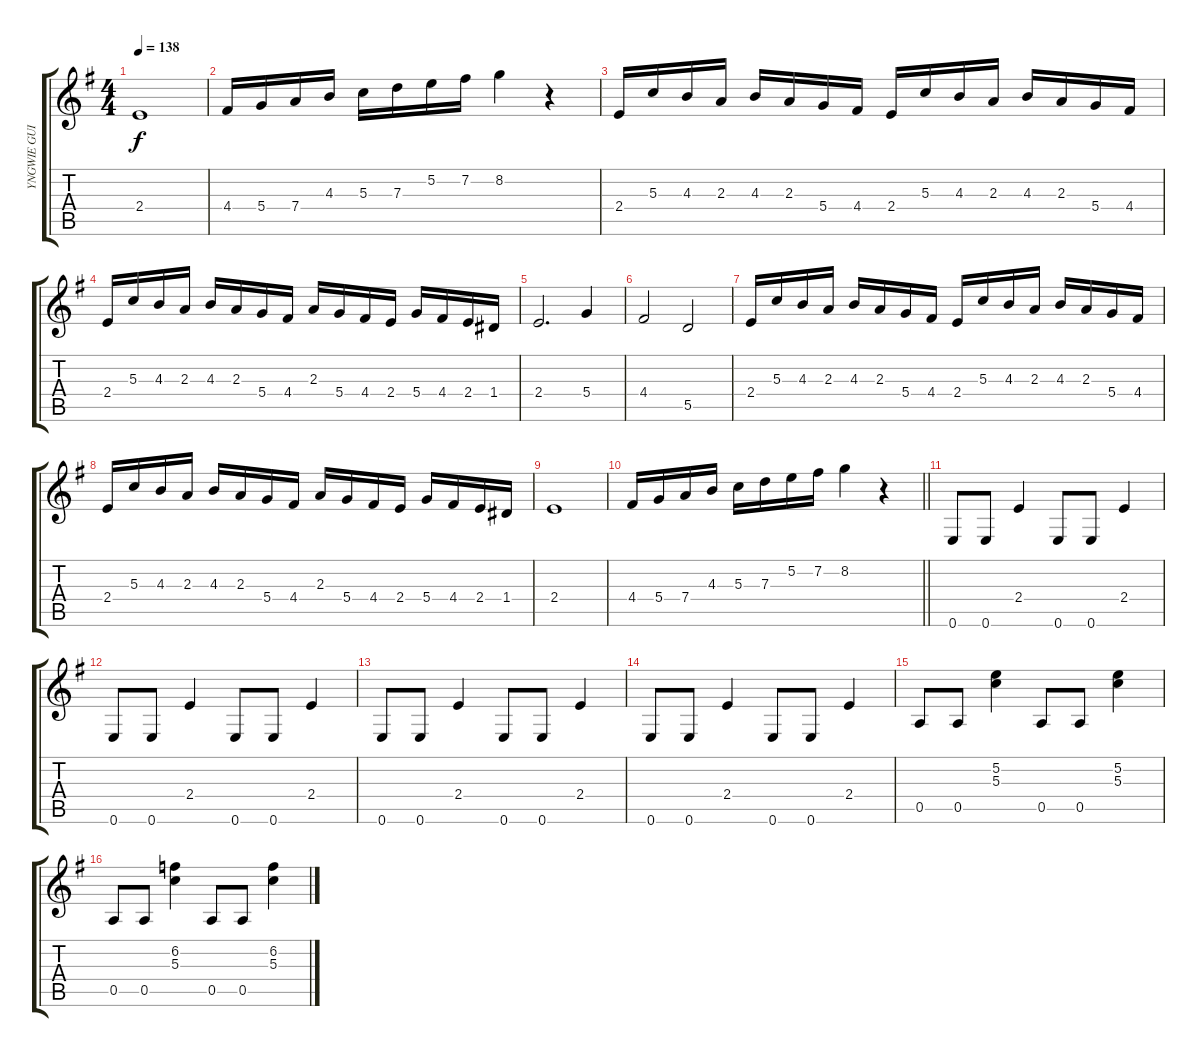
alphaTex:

\track ("YNGWIE GUITAR 2" "YNGWIE GUI") {instrument acousticguitarsteel}
\staff {score tabs}
\tuning (E4 B3 G3 D3 A2 E2) {hide}
\ts (4 4)
\tempo 138
\clef g2
\ks eminor
2.4.1{dy f} |
4.4.16 5.4.16 7.4.16 4.3.16 5.3.16 7.3.16 5.2.16 7.2.16 8.2.4 r.4 |
2.4.16 5.3.16 4.3.16 2.3.16 4.3.16 2.3.16 5.4.16 4.4.16 2.4.16 5.3.16 4.3.16 2.3.16 4.3.16 2.3.16 5.4.16 4.4.16 |
2.4.16 5.3.16 4.3.16 2.3.16 4.3.16 2.3.16 5.4.16 4.4.16 2.3.16 5.4.16 4.4.16 2.4.16 5.4.16 4.4.16 2.4.16 1.4.16 |
2.4.2{d} 5.4.4 |
4.4.2 5.5.2 |
2.4.16 5.3.16 4.3.16 2.3.16 4.3.16 2.3.16 5.4.16 4.4.16 2.4.16 5.3.16 4.3.16 2.3.16 4.3.16 2.3.16 5.4.16 4.4.16 |
2.4.16 5.3.16 4.3.16 2.3.16 4.3.16 2.3.16 5.4.16 4.4.16 2.3.16 5.4.16 4.4.16 2.4.16 5.4.16 4.4.16 2.4.16 1.4.16 |
2.4.1 |
\barLineRight lightlight
4.4.16 5.4.16 7.4.16 4.3.16 5.3.16 7.3.16 5.2.16 7.2.16 8.2.4 r.4 |
0.6.8 0.6.8 2.4.4 0.6.8 0.6.8 2.4.4 |
0.6.8 0.6.8 2.4.4 0.6.8 0.6.8 2.4.4 |
0.6.8 0.6.8 2.4.4 0.6.8 0.6.8 2.4.4 |
0.6.8 0.6.8 2.4.4 0.6.8 0.6.8 2.4.4 |
0.5.8 0.5.8 (5.2 5.3).4 0.5.8 0.5.8 (5.2 5.3).4 |
0.5.8 0.5.8 (6.2 5.3).4 0.5.8 0.5.8 (6.2 5.3).4
